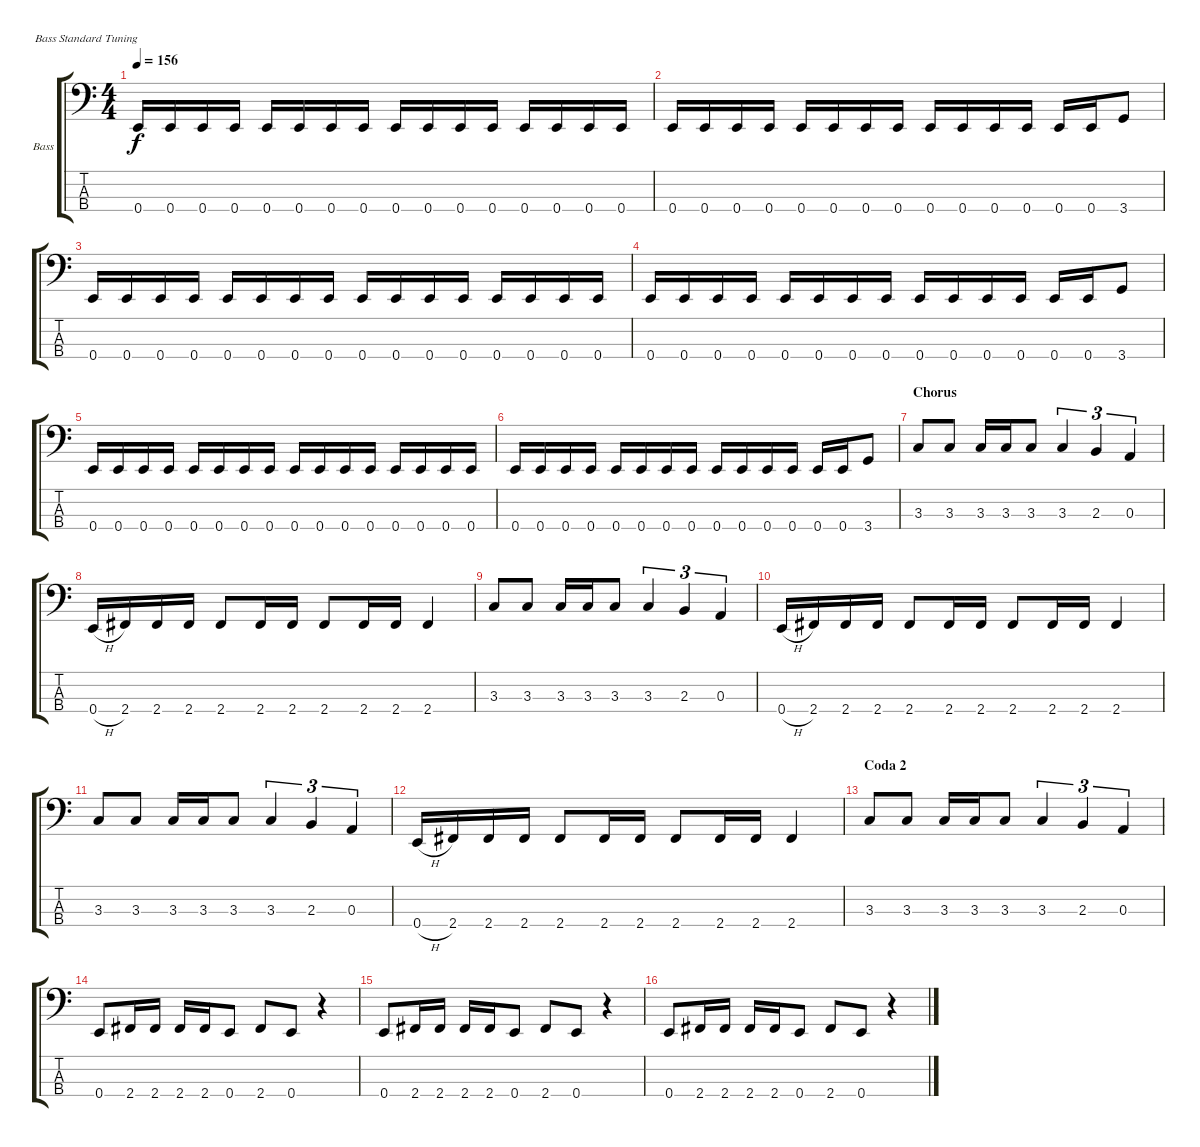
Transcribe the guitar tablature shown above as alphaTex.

\bracketExtendMode groupsimilarinstruments
\firstSystemTrackNameOrientation horizontal
\otherSystemsTrackNameOrientation horizontal
\track ("Bass" "Bass") {instrument electricbassfinger}
\staff {score tabs}
\tuning (G2 D2 A1 E1)
\ts (4 4)
\tempo 156
\clef f4
\ks c
0.4.16{dy f} 0.4.16 0.4.16 0.4.16 0.4.16 0.4.16 0.4.16 0.4.16 0.4.16 0.4.16 0.4.16 0.4.16 0.4.16 0.4.16 0.4.16 0.4.16 |
0.4.16 0.4.16 0.4.16 0.4.16 0.4.16 0.4.16 0.4.16 0.4.16 0.4.16 0.4.16 0.4.16 0.4.16 0.4.16 0.4.16 3.4.8 |
0.4.16 0.4.16 0.4.16 0.4.16 0.4.16 0.4.16 0.4.16 0.4.16 0.4.16 0.4.16 0.4.16 0.4.16 0.4.16 0.4.16 0.4.16 0.4.16 |
0.4.16 0.4.16 0.4.16 0.4.16 0.4.16 0.4.16 0.4.16 0.4.16 0.4.16 0.4.16 0.4.16 0.4.16 0.4.16 0.4.16 3.4.8 |
0.4.16 0.4.16 0.4.16 0.4.16 0.4.16 0.4.16 0.4.16 0.4.16 0.4.16 0.4.16 0.4.16 0.4.16 0.4.16 0.4.16 0.4.16 0.4.16 |
0.4.16 0.4.16 0.4.16 0.4.16 0.4.16 0.4.16 0.4.16 0.4.16 0.4.16 0.4.16 0.4.16 0.4.16 0.4.16 0.4.16 3.4.8 |
\section ("" "Chorus")
3.3.8 3.3.8 3.3.16 3.3.16 3.3.8 3.3.4{tu (3 2)} 2.3.4{tu (3 2)} 0.3.4{tu (3 2)} |
0.4{h}.16 2.4.16 2.4.16 2.4.16 2.4.8 2.4.16 2.4.16 2.4.8 2.4.16 2.4.16 2.4.4 |
3.3.8 3.3.8 3.3.16 3.3.16 3.3.8 3.3.4{tu (3 2)} 2.3.4{tu (3 2)} 0.3.4{tu (3 2)} |
0.4{h}.16 2.4.16 2.4.16 2.4.16 2.4.8 2.4.16 2.4.16 2.4.8 2.4.16 2.4.16 2.4.4 |
3.3.8 3.3.8 3.3.16 3.3.16 3.3.8 3.3.4{tu (3 2)} 2.3.4{tu (3 2)} 0.3.4{tu (3 2)} |
0.4{h}.16 2.4.16 2.4.16 2.4.16 2.4.8 2.4.16 2.4.16 2.4.8 2.4.16 2.4.16 2.4.4 |
\section ("" "Coda 2")
3.3.8 3.3.8 3.3.16 3.3.16 3.3.8 3.3.4{tu (3 2)} 2.3.4{tu (3 2)} 0.3.4{tu (3 2)} |
0.4.8 2.4.16 2.4.16 2.4.16 2.4.16 0.4.8 2.4.8 0.4.8 r.4 |
0.4.8 2.4.16 2.4.16 2.4.16 2.4.16 0.4.8 2.4.8 0.4.8 r.4 |
0.4.8 2.4.16 2.4.16 2.4.16 2.4.16 0.4.8 2.4.8 0.4.8 r.4
